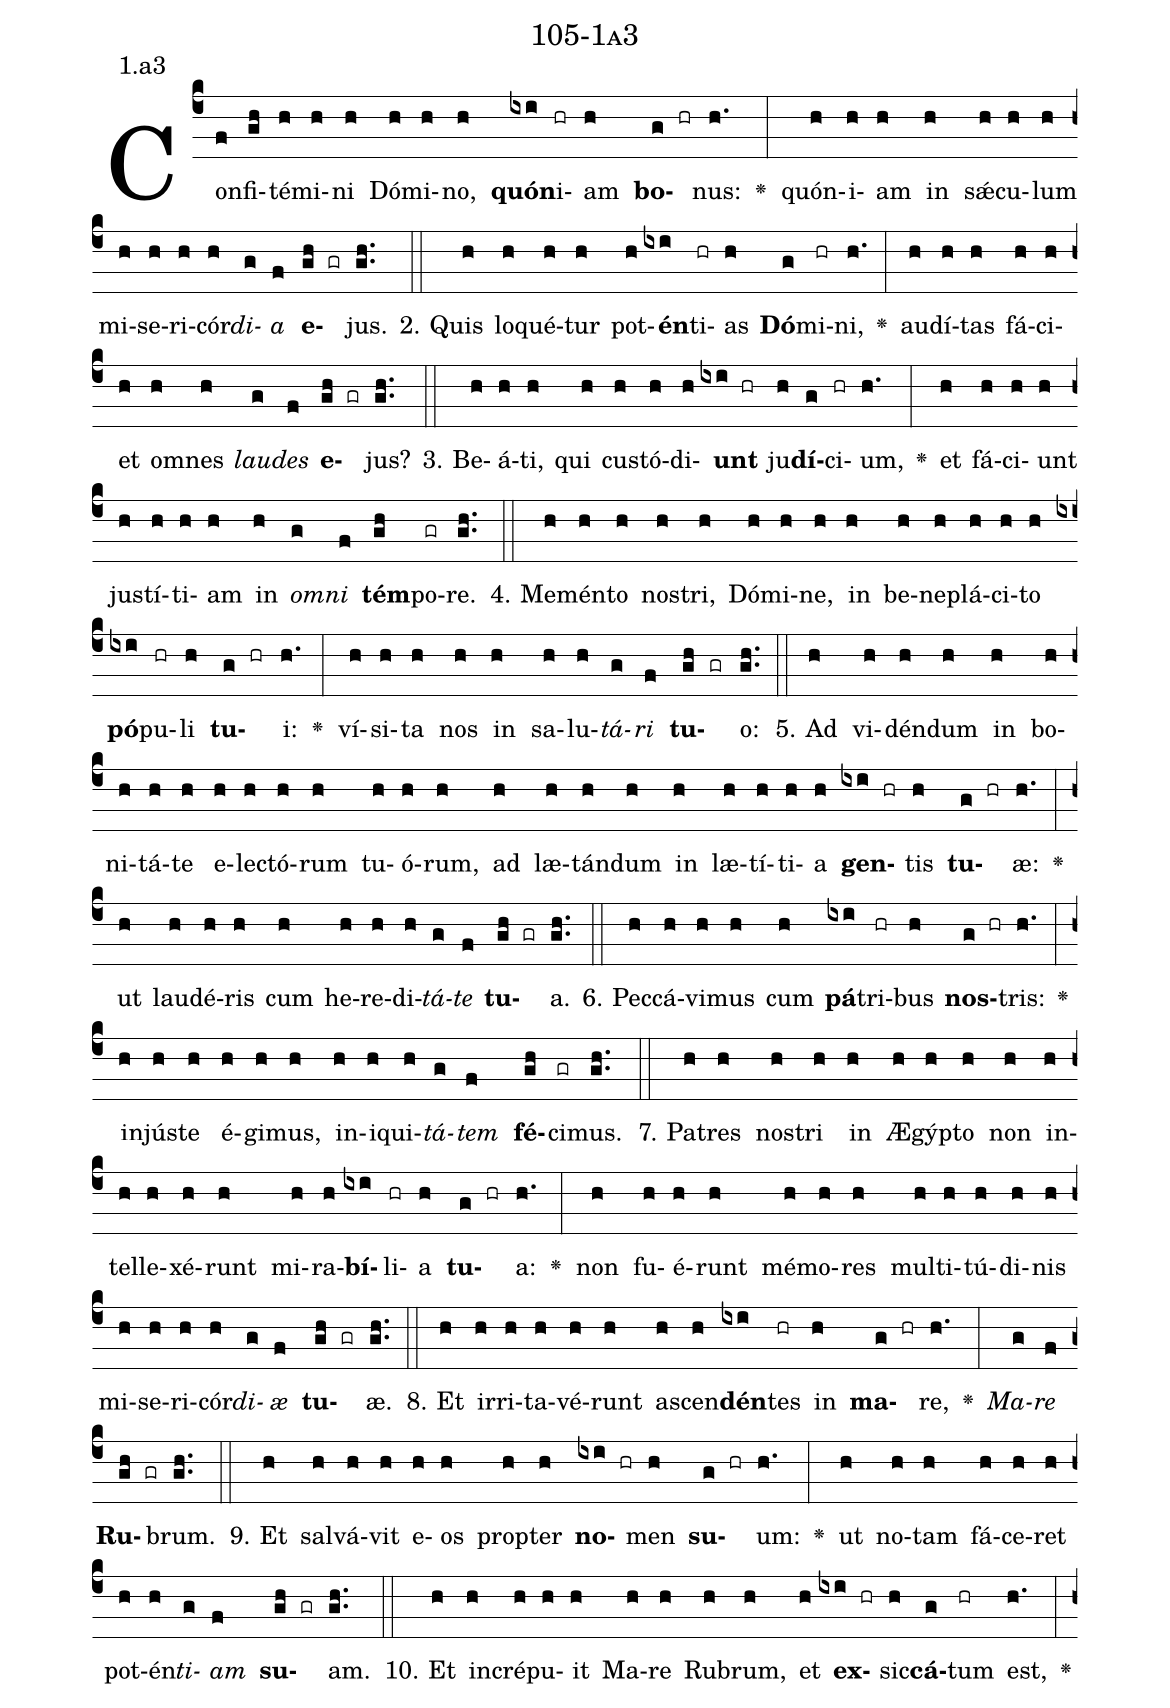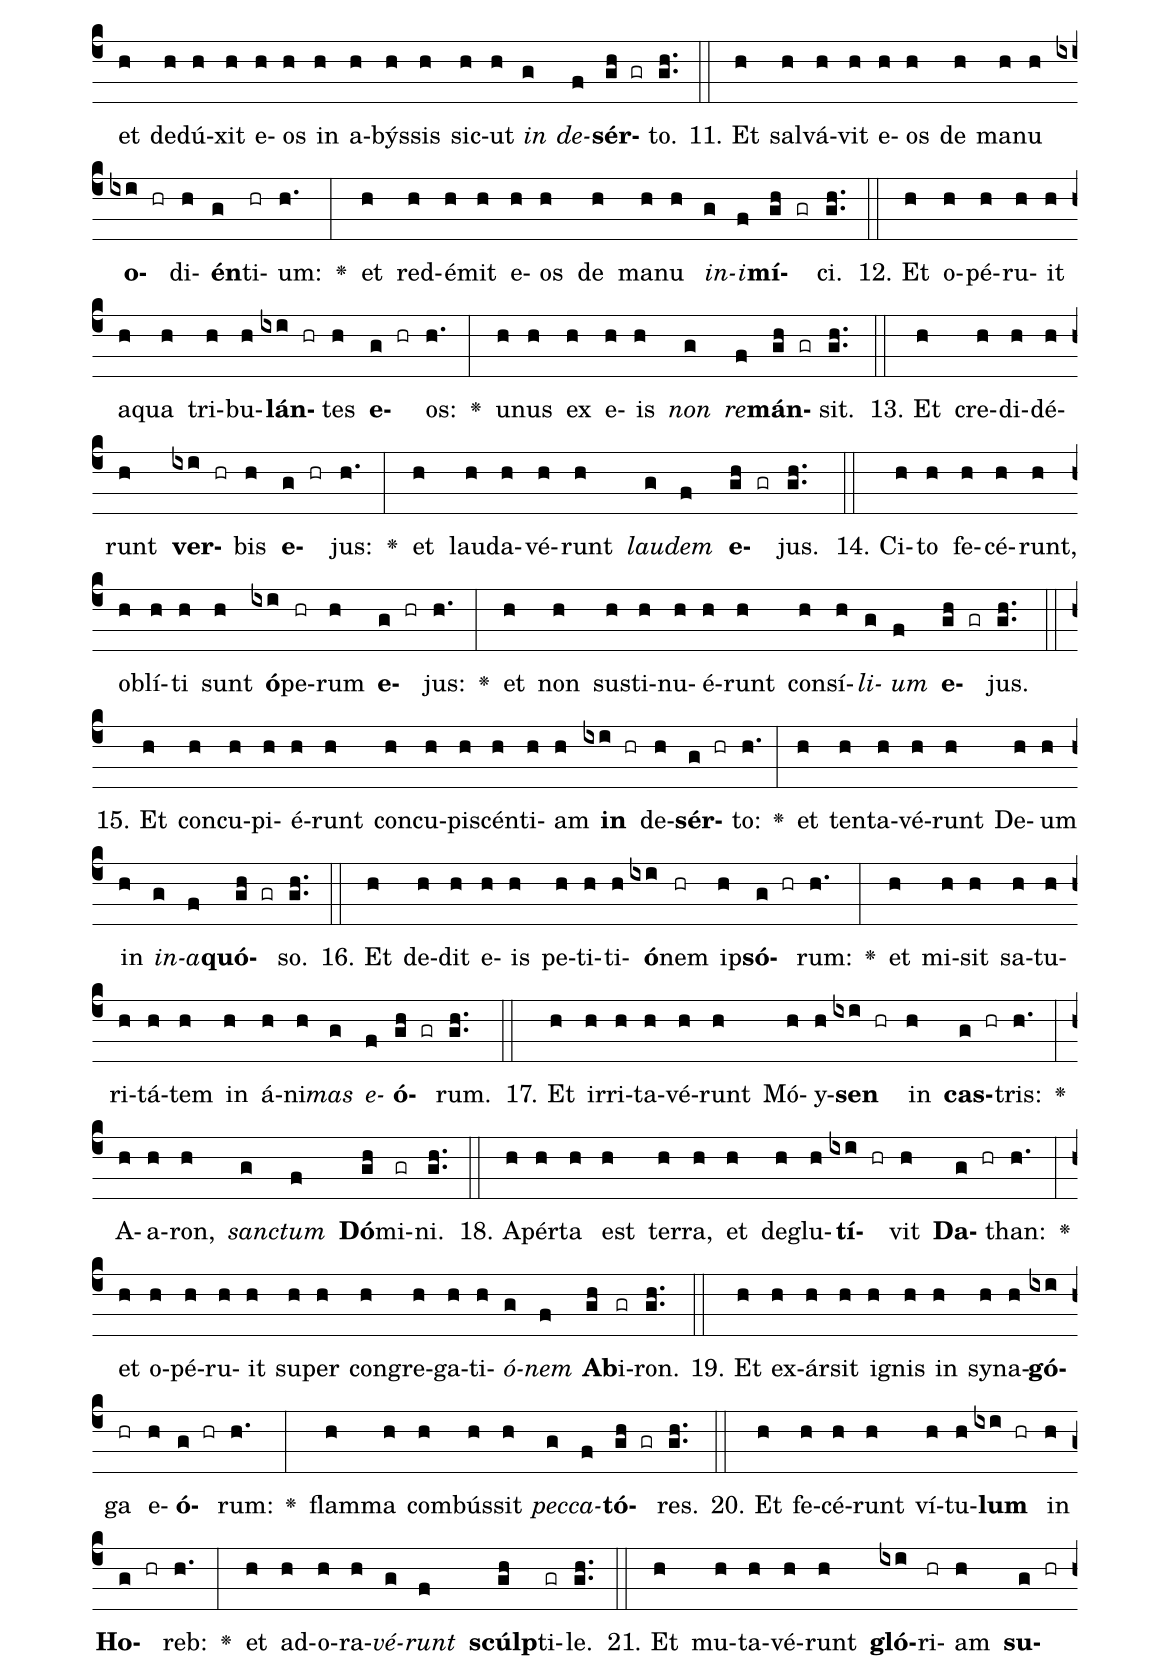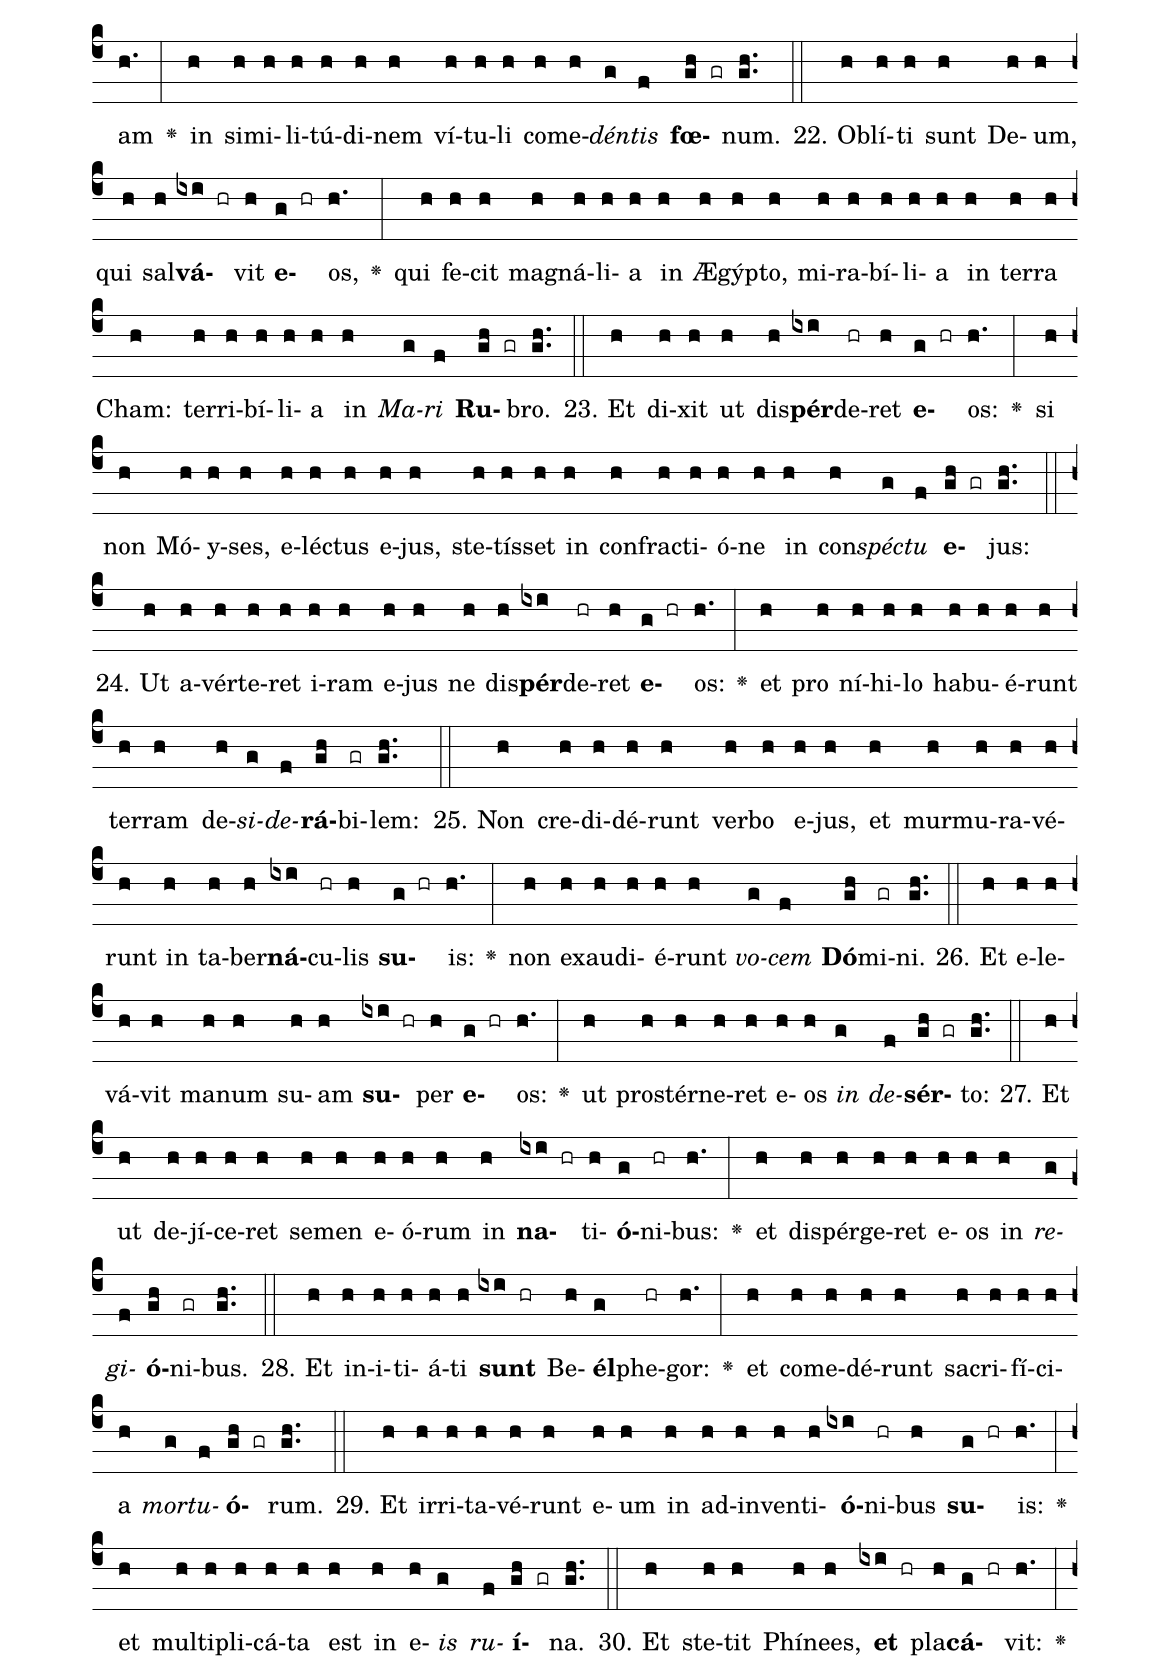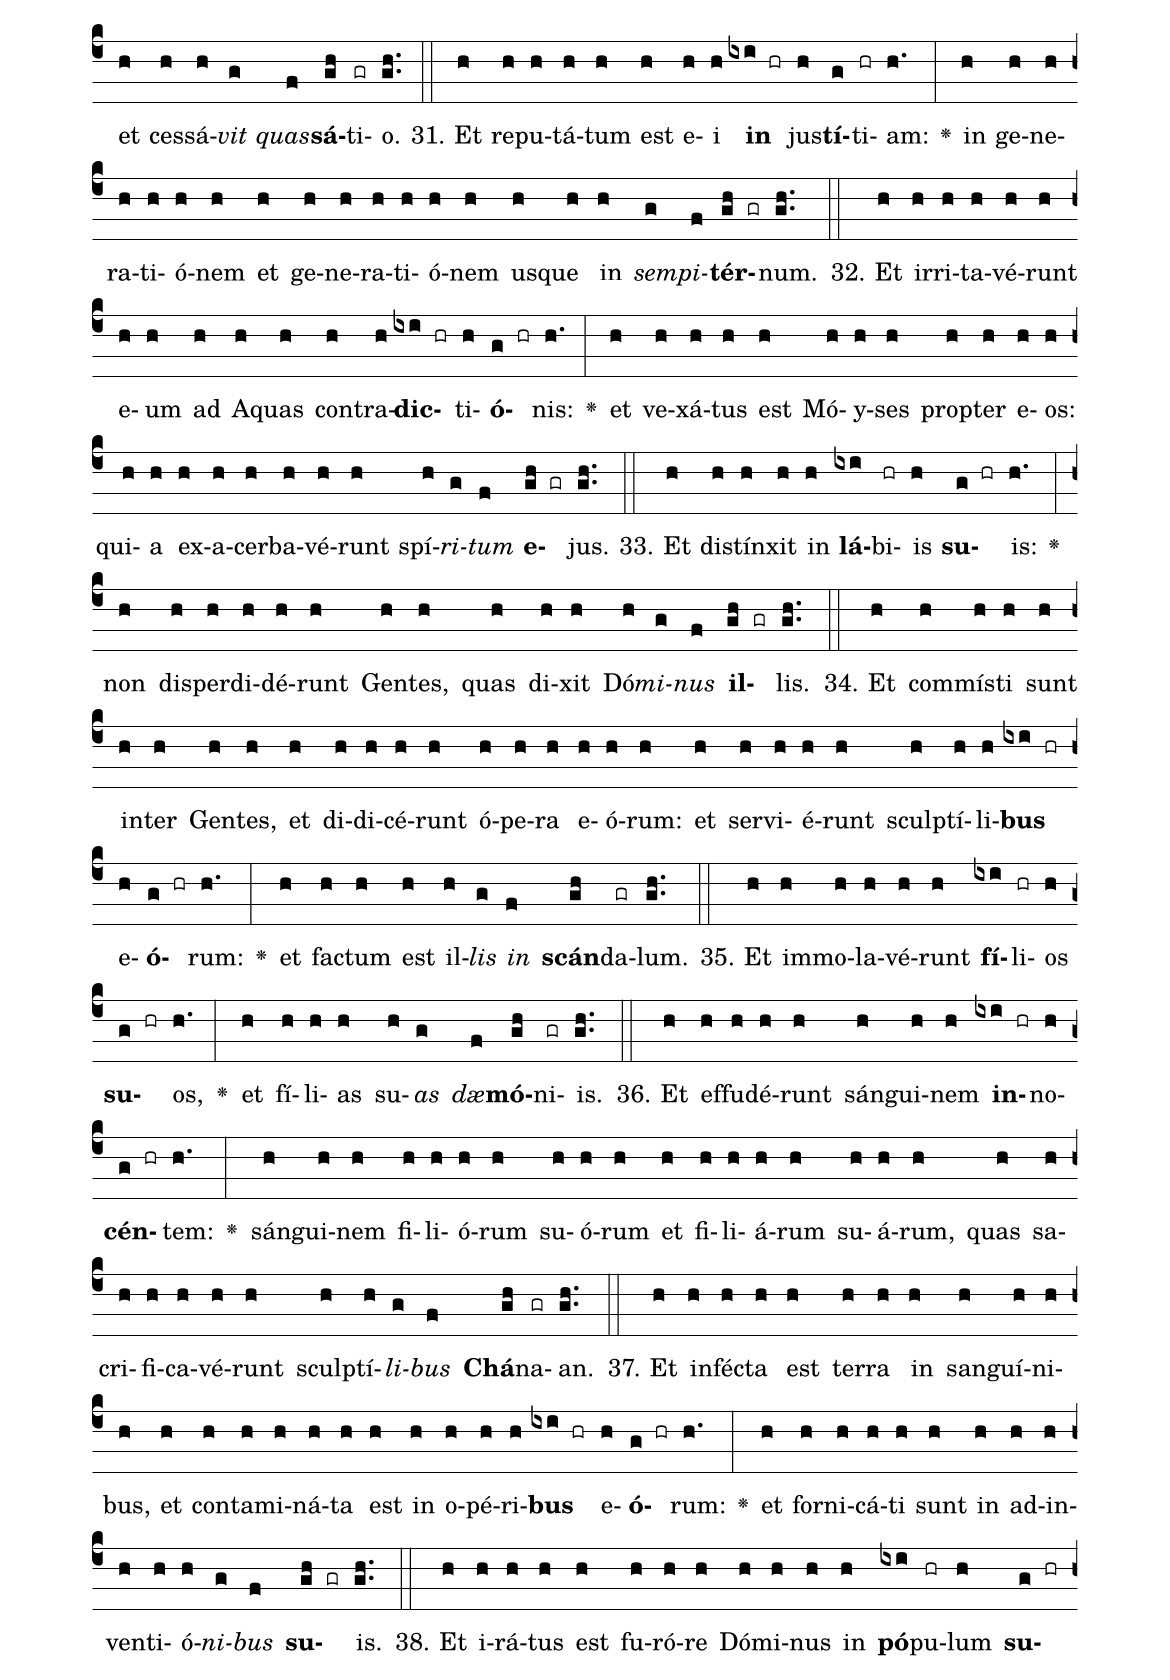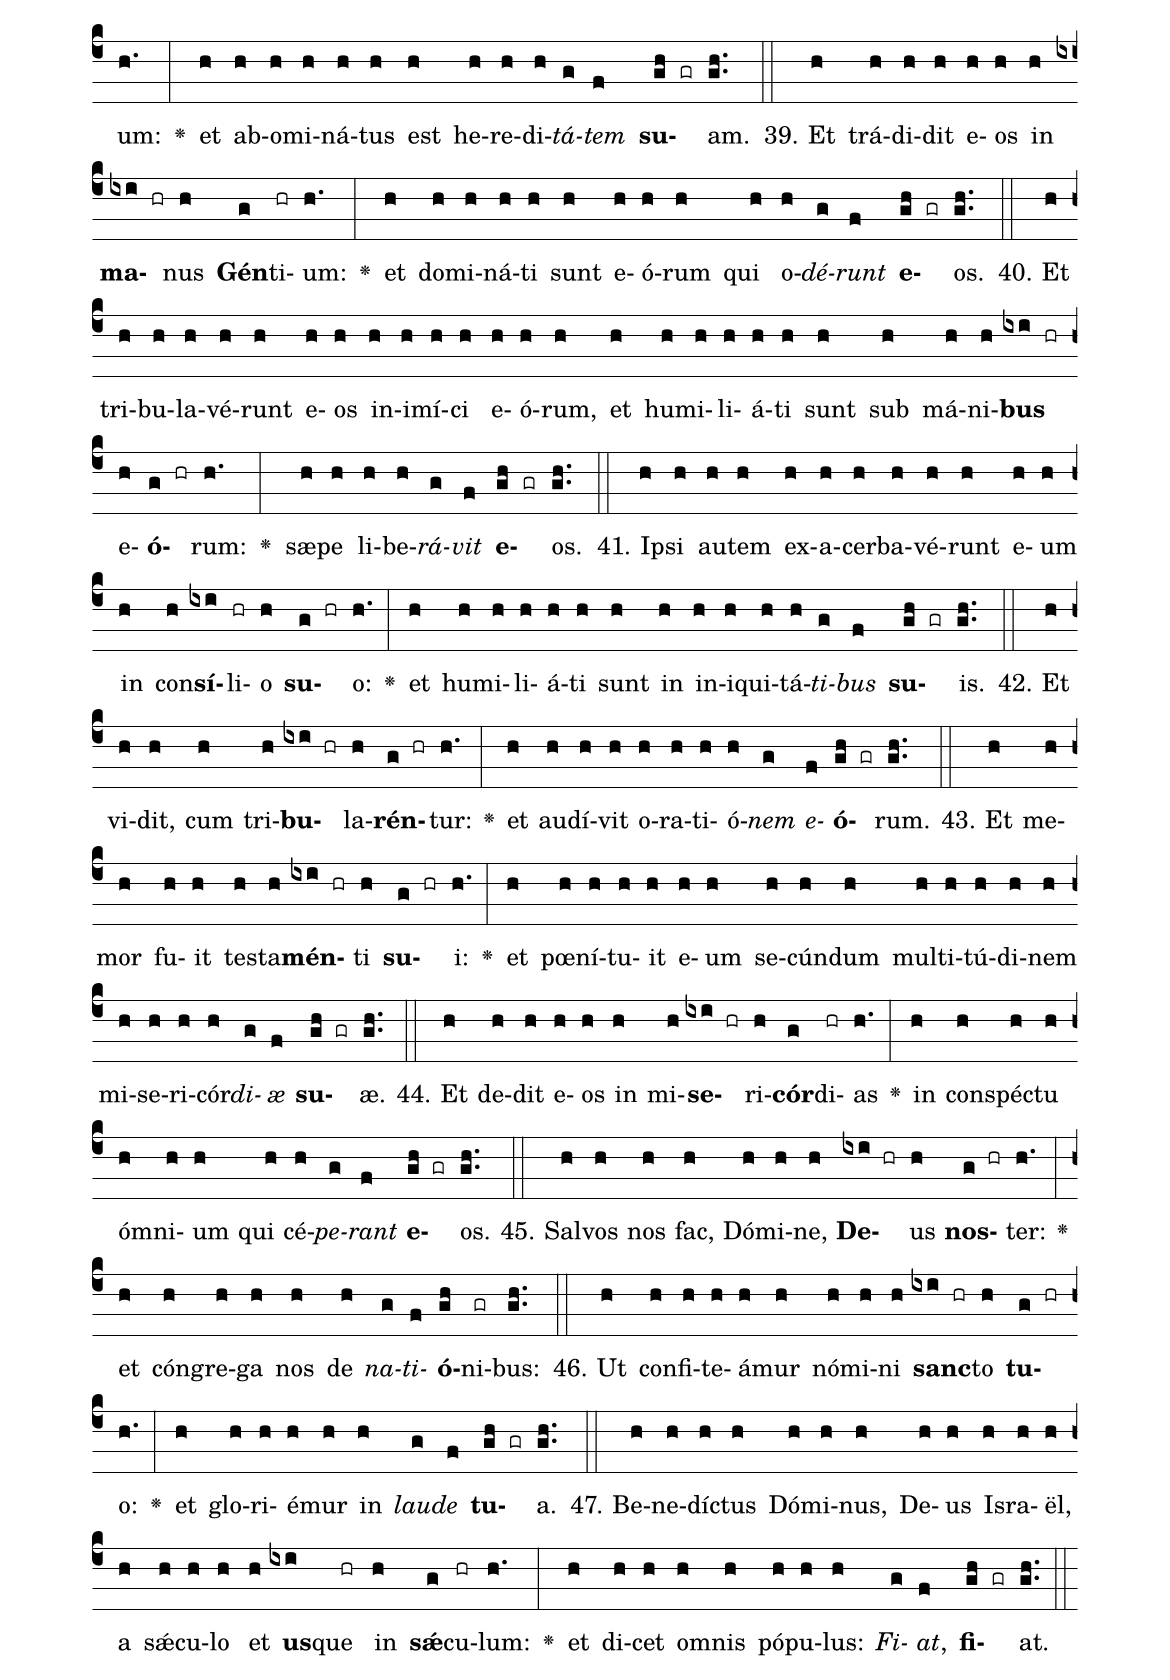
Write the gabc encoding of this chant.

name: 105-1a3;
annotation: 1.a3;
%%
(c4)Con(f)fi(gh)té(h)mi(h)ni(h) Dó(h)mi(h)no,(h) <b>quón</b>(ixi)i(hr)am(h) <b>bo</b>(g hr)nus:(h.) <v>\greheightstar</v>(:) quón(h)i(h)am(h) in(h) sǽ(h)cu(h)lum(h) mi(h)se(h)ri(h)cór(h)<i>di</i>(g)<i>a</i>(f) <b>e</b>(gh gr)jus.(gh..) (::)
2. Quis(h) lo(h)qué(h)tur(h) pot(h)<b>én</b>(ixi)ti(hr)as(h) <b>Dó</b>(g)mi(hr)ni,(h.) <v>\greheightstar</v>(:) au(h)dí(h)tas(h) fá(h)ci(h)et(h) om(h)nes(h) <i>lau</i>(g)<i>des</i>(f) <b>e</b>(gh gr)jus?(gh..) (::)
3. Be(h)á(h)ti,(h) qui(h) cus(h)tó(h)di(h)<b>unt</b>(ixi hr) ju(h)<b>dí</b>(g)ci(hr)um,(h.) <v>\greheightstar</v>(:) et(h) fá(h)ci(h)unt(h) jus(h)tí(h)ti(h)am(h) in(h) <i>om</i>(g)<i>ni</i>(f) <b>tém</b>(gh)po(gr)re.(gh..) (::)
4. Me(h)mén(h)to(h) nos(h)tri,(h) Dó(h)mi(h)ne,(h) in(h) be(h)ne(h)plá(h)ci(h)to(h) <b>pó</b>(ixi)pu(hr)li(h) <b>tu</b>(g hr)i:(h.) <v>\greheightstar</v>(:) ví(h)si(h)ta(h) nos(h) in(h) sa(h)lu(h)<i>tá</i>(g)<i>ri</i>(f) <b>tu</b>(gh gr)o:(gh..) (::)
5. Ad(h) vi(h)dén(h)dum(h) in(h) bo(h)ni(h)tá(h)te(h) e(h)lec(h)tó(h)rum(h) tu(h)ó(h)rum,(h) ad(h) læ(h)tán(h)dum(h) in(h) læ(h)tí(h)ti(h)a(h) <b>gen</b>(ixi hr)tis(h) <b>tu</b>(g hr)æ:(h.) <v>\greheightstar</v>(:) ut(h) lau(h)dé(h)ris(h) cum(h) he(h)re(h)di(h)<i>tá</i>(g)<i>te</i>(f) <b>tu</b>(gh gr)a.(gh..) (::)
6. Pec(h)cá(h)vi(h)mus(h) cum(h) <b>pá</b>(ixi)tri(hr)bus(h) <b>nos</b>(g hr)tris:(h.) <v>\greheightstar</v>(:) in(h)jús(h)te(h) é(h)gi(h)mus,(h) in(h)i(h)qui(h)<i>tá</i>(g)<i>tem</i>(f) <b>fé</b>(gh)ci(gr)mus.(gh..) (::)
7. Pa(h)tres(h) nos(h)tri(h) in(h) Æ(h)gýp(h)to(h) non(h) in(h)tel(h)le(h)xé(h)runt(h) mi(h)ra(h)<b>bí</b>(ixi)li(hr)a(h) <b>tu</b>(g hr)a:(h.) <v>\greheightstar</v>(:) non(h) fu(h)é(h)runt(h) mé(h)mo(h)res(h) mul(h)ti(h)tú(h)di(h)nis(h) mi(h)se(h)ri(h)cór(h)<i>di</i>(g)<i>æ</i>(f) <b>tu</b>(gh gr)æ.(gh..) (::)
8. Et(h) ir(h)ri(h)ta(h)vé(h)runt(h) a(h)scen(h)<b>dén</b>(ixi)tes(hr) in(h) <b>ma</b>(g hr)re,(h.) <v>\greheightstar</v>(:) <i>Ma</i>(g)<i>re</i>(f) <b>Ru</b>(gh gr)brum.(gh..) (::)
9. Et(h) sal(h)vá(h)vit(h) e(h)os(h) prop(h)ter(h) <b>no</b>(ixi hr)men(h) <b>su</b>(g hr)um:(h.) <v>\greheightstar</v>(:) ut(h) no(h)tam(h) fá(h)ce(h)ret(h) pot(h)én(h)<i>ti</i>(g)<i>am</i>(f) <b>su</b>(gh gr)am.(gh..) (::)
10. Et(h) in(h)cré(h)pu(h)it(h) Ma(h)re(h) Ru(h)brum,(h) et(h) <b>ex</b>(ixi hr)sic(h)<b>cá</b>(g)tum(hr) est,(h.) <v>\greheightstar</v>(:) et(h) de(h)dú(h)xit(h) e(h)os(h) in(h) a(h)býs(h)sis(h) sic(h)ut(h) <i>in</i>(g) <i>de</i>(f)<b>sér</b>(gh gr)to.(gh..) (::)
11. Et(h) sal(h)vá(h)vit(h) e(h)os(h) de(h) ma(h)nu(h) <b>o</b>(ixi hr)di(h)<b>én</b>(g)ti(hr)um:(h.) <v>\greheightstar</v>(:) et(h) red(h)é(h)mit(h) e(h)os(h) de(h) ma(h)nu(h) <i>in</i>(g)<i>i</i>(f)<b>mí</b>(gh gr)ci.(gh..) (::)
12. Et(h) o(h)pé(h)ru(h)it(h) a(h)qua(h) tri(h)bu(h)<b>lán</b>(ixi hr)tes(h) <b>e</b>(g hr)os:(h.) <v>\greheightstar</v>(:) u(h)nus(h) ex(h) e(h)is(h) <i>non</i>(g) <i>re</i>(f)<b>mán</b>(gh gr)sit.(gh..) (::)
13. Et(h) cre(h)di(h)dé(h)runt(h) <b>ver</b>(ixi hr)bis(h) <b>e</b>(g hr)jus:(h.) <v>\greheightstar</v>(:) et(h) lau(h)da(h)vé(h)runt(h) <i>lau</i>(g)<i>dem</i>(f) <b>e</b>(gh gr)jus.(gh..) (::)
14. Ci(h)to(h) fe(h)cé(h)runt,(h) ob(h)lí(h)ti(h) sunt(h) <b>ó</b>(ixi)pe(hr)rum(h) <b>e</b>(g hr)jus:(h.) <v>\greheightstar</v>(:) et(h) non(h) sus(h)ti(h)nu(h)é(h)runt(h) con(h)sí(h)<i>li</i>(g)<i>um</i>(f) <b>e</b>(gh gr)jus.(gh..) (::)
15. Et(h) con(h)cu(h)pi(h)é(h)runt(h) con(h)cu(h)pi(h)scén(h)ti(h)am(h) <b>in</b>(ixi hr) de(h)<b>sér</b>(g hr)to:(h.) <v>\greheightstar</v>(:) et(h) ten(h)ta(h)vé(h)runt(h) De(h)um(h) in(h) <i>in</i>(g)<i>a</i>(f)<b>quó</b>(gh gr)so.(gh..) (::)
16. Et(h) de(h)dit(h) e(h)is(h) pe(h)ti(h)ti(h)<b>ó</b>(ixi)nem(hr) ip(h)<b>só</b>(g hr)rum:(h.) <v>\greheightstar</v>(:) et(h) mi(h)sit(h) sa(h)tu(h)ri(h)tá(h)tem(h) in(h) á(h)ni(h)<i>mas</i>(g) <i>e</i>(f)<b>ó</b>(gh gr)rum.(gh..) (::)
17. Et(h) ir(h)ri(h)ta(h)vé(h)runt(h) Mó(h)y(h)<b>sen</b>(ixi hr) in(h) <b>cas</b>(g hr)tris:(h.) <v>\greheightstar</v>(:) A(h)a(h)ron,(h) <i>sanc</i>(g)<i>tum</i>(f) <b>Dó</b>(gh)mi(gr)ni.(gh..) (::)
18. A(h)pér(h)ta(h) est(h) ter(h)ra,(h) et(h) de(h)glu(h)<b>tí</b>(ixi hr)vit(h) <b>Da</b>(g hr)than:(h.) <v>\greheightstar</v>(:) et(h) o(h)pé(h)ru(h)it(h) su(h)per(h) con(h)gre(h)ga(h)ti(h)<i>ó</i>(g)<i>nem</i>(f) <b>Ab</b>(gh)i(gr)ron.(gh..) (::)
19. Et(h) ex(h)ár(h)sit(h) i(h)gnis(h) in(h) sy(h)na(h)<b>gó</b>(ixi)ga(hr) e(h)<b>ó</b>(g hr)rum:(h.) <v>\greheightstar</v>(:) flam(h)ma(h) com(h)bús(h)sit(h) <i>pec</i>(g)<i>ca</i>(f)<b>tó</b>(gh gr)res.(gh..) (::)
20. Et(h) fe(h)cé(h)runt(h) ví(h)tu(h)<b>lum</b>(ixi hr) in(h) <b>Ho</b>(g hr)reb:(h.) <v>\greheightstar</v>(:) et(h) ad(h)o(h)ra(h)<i>vé</i>(g)<i>runt</i>(f) <b>scúlp</b>(gh)ti(gr)le.(gh..) (::)
21. Et(h) mu(h)ta(h)vé(h)runt(h) <b>gló</b>(ixi)ri(hr)am(h) <b>su</b>(g hr)am(h.) <v>\greheightstar</v>(:) in(h) si(h)mi(h)li(h)tú(h)di(h)nem(h) ví(h)tu(h)li(h) com(h)e(h)<i>dén</i>(g)<i>tis</i>(f) <b>fœ</b>(gh gr)num.(gh..) (::)
22. Ob(h)lí(h)ti(h) sunt(h) De(h)um,(h) qui(h) sal(h)<b>vá</b>(ixi hr)vit(h) <b>e</b>(g hr)os,(h.) <v>\greheightstar</v>(:) qui(h) fe(h)cit(h) ma(h)gná(h)li(h)a(h) in(h) Æ(h)gýp(h)to,(h) mi(h)ra(h)bí(h)li(h)a(h) in(h) ter(h)ra(h) Cham:(h) ter(h)ri(h)bí(h)li(h)a(h) in(h) <i>Ma</i>(g)<i>ri</i>(f) <b>Ru</b>(gh gr)bro.(gh..) (::)
23. Et(h) di(h)xit(h) ut(h) dis(h)<b>pér</b>(ixi)de(hr)ret(h) <b>e</b>(g hr)os:(h.) <v>\greheightstar</v>(:) si(h) non(h) Mó(h)y(h)ses,(h) e(h)léc(h)tus(h) e(h)jus,(h) ste(h)tís(h)set(h) in(h) con(h)frac(h)ti(h)ó(h)ne(h) in(h) con(h)<i>spéc</i>(g)<i>tu</i>(f) <b>e</b>(gh gr)jus:(gh..) (::)
24. Ut(h) a(h)vér(h)te(h)ret(h) i(h)ram(h) e(h)jus(h) ne(h) dis(h)<b>pér</b>(ixi)de(hr)ret(h) <b>e</b>(g hr)os:(h.) <v>\greheightstar</v>(:) et(h) pro(h) ní(h)hi(h)lo(h) ha(h)bu(h)é(h)runt(h) ter(h)ram(h) de(h)<i>si</i>(g)<i>de</i>(f)<b>rá</b>(gh)bi(gr)lem:(gh..) (::)
25. Non(h) cre(h)di(h)dé(h)runt(h) ver(h)bo(h) e(h)jus,(h) et(h) mur(h)mu(h)ra(h)vé(h)runt(h) in(h) ta(h)ber(h)<b>ná</b>(ixi)cu(hr)lis(h) <b>su</b>(g hr)is:(h.) <v>\greheightstar</v>(:) non(h) ex(h)au(h)di(h)é(h)runt(h) <i>vo</i>(g)<i>cem</i>(f) <b>Dó</b>(gh)mi(gr)ni.(gh..) (::)
26. Et(h) e(h)le(h)vá(h)vit(h) ma(h)num(h) su(h)am(h) <b>su</b>(ixi hr)per(h) <b>e</b>(g hr)os:(h.) <v>\greheightstar</v>(:) ut(h) pro(h)stér(h)ne(h)ret(h) e(h)os(h) <i>in</i>(g) <i>de</i>(f)<b>sér</b>(gh gr)to:(gh..) (::)
27. Et(h) ut(h) de(h)jí(h)ce(h)ret(h) se(h)men(h) e(h)ó(h)rum(h) in(h) <b>na</b>(ixi hr)ti(h)<b>ó</b>(g)ni(hr)bus:(h.) <v>\greheightstar</v>(:) et(h) di(h)spér(h)ge(h)ret(h) e(h)os(h) in(h) <i>re</i>(g)<i>gi</i>(f)<b>ó</b>(gh)ni(gr)bus.(gh..) (::)
28. Et(h) in(h)i(h)ti(h)á(h)ti(h) <b>sunt</b>(ixi hr) Be(h)<b>él</b>(g)phe(hr)gor:(h.) <v>\greheightstar</v>(:) et(h) com(h)e(h)dé(h)runt(h) sa(h)cri(h)fí(h)ci(h)a(h) <i>mor</i>(g)<i>tu</i>(f)<b>ó</b>(gh gr)rum.(gh..) (::)
29. Et(h) ir(h)ri(h)ta(h)vé(h)runt(h) e(h)um(h) in(h) ad(h)in(h)ven(h)ti(h)<b>ó</b>(ixi)ni(hr)bus(h) <b>su</b>(g hr)is:(h.) <v>\greheightstar</v>(:) et(h) mul(h)ti(h)pli(h)cá(h)ta(h) est(h) in(h) e(h)<i>is</i>(g) <i>ru</i>(f)<b>í</b>(gh gr)na.(gh..) (::)
30. Et(h) ste(h)tit(h) Phí(h)nees,(h) <b>et</b>(ixi hr) pla(h)<b>cá</b>(g hr)vit:(h.) <v>\greheightstar</v>(:) et(h) ces(h)sá(h)<i>vit</i>(g) <i>quas</i>(f)<b>sá</b>(gh)ti(gr)o.(gh..) (::)
31. Et(h) re(h)pu(h)tá(h)tum(h) est(h) e(h)i(h) <b>in</b>(ixi hr) jus(h)<b>tí</b>(g)ti(hr)am:(h.) <v>\greheightstar</v>(:) in(h) ge(h)ne(h)ra(h)ti(h)ó(h)nem(h) et(h) ge(h)ne(h)ra(h)ti(h)ó(h)nem(h) us(h)que(h) in(h) <i>sem</i>(g)<i>pi</i>(f)<b>tér</b>(gh gr)num.(gh..) (::)
32. Et(h) ir(h)ri(h)ta(h)vé(h)runt(h) e(h)um(h) ad(h) A(h)quas(h) con(h)tra(h)<b>dic</b>(ixi hr)ti(h)<b>ó</b>(g hr)nis:(h.) <v>\greheightstar</v>(:) et(h) ve(h)xá(h)tus(h) est(h) Mó(h)y(h)ses(h) prop(h)ter(h) e(h)os:(h) qui(h)a(h) ex(h)a(h)cer(h)ba(h)vé(h)runt(h) spí(h)<i>ri</i>(g)<i>tum</i>(f) <b>e</b>(gh gr)jus.(gh..) (::)
33. Et(h) di(h)stín(h)xit(h) in(h) <b>lá</b>(ixi)bi(hr)is(h) <b>su</b>(g hr)is:(h.) <v>\greheightstar</v>(:) non(h) dis(h)per(h)di(h)dé(h)runt(h) Gen(h)tes,(h) quas(h) di(h)xit(h) Dó(h)<i>mi</i>(g)<i>nus</i>(f) <b>il</b>(gh gr)lis.(gh..) (::)
34. Et(h) com(h)mís(h)ti(h) sunt(h) in(h)ter(h) Gen(h)tes,(h) et(h) di(h)di(h)cé(h)runt(h) ó(h)pe(h)ra(h) e(h)ó(h)rum:(h) et(h) ser(h)vi(h)é(h)runt(h) sculp(h)tí(h)li(h)<b>bus</b>(ixi hr) e(h)<b>ó</b>(g hr)rum:(h.) <v>\greheightstar</v>(:) et(h) fac(h)tum(h) est(h) il(h)<i>lis</i>(g) <i>in</i>(f) <b>scán</b>(gh)da(gr)lum.(gh..) (::)
35. Et(h) im(h)mo(h)la(h)vé(h)runt(h) <b>fí</b>(ixi)li(hr)os(h) <b>su</b>(g hr)os,(h.) <v>\greheightstar</v>(:) et(h) fí(h)li(h)as(h) su(h)<i>as</i>(g) <i>dæ</i>(f)<b>mó</b>(gh)ni(gr)is.(gh..) (::)
36. Et(h) ef(h)fu(h)dé(h)runt(h) sán(h)gui(h)nem(h) <b>in</b>(ixi hr)no(h)<b>cén</b>(g hr)tem:(h.) <v>\greheightstar</v>(:) sán(h)gui(h)nem(h) fi(h)li(h)ó(h)rum(h) su(h)ó(h)rum(h) et(h) fi(h)li(h)á(h)rum(h) su(h)á(h)rum,(h) quas(h) sa(h)cri(h)fi(h)ca(h)vé(h)runt(h) sculp(h)tí(h)<i>li</i>(g)<i>bus</i>(f) <b>Chá</b>(gh)na(gr)an.(gh..) (::)
37. Et(h) in(h)féc(h)ta(h) est(h) ter(h)ra(h) in(h) san(h)guí(h)ni(h)bus,(h) et(h) con(h)ta(h)mi(h)ná(h)ta(h) est(h) in(h) o(h)pé(h)ri(h)<b>bus</b>(ixi hr) e(h)<b>ó</b>(g hr)rum:(h.) <v>\greheightstar</v>(:) et(h) for(h)ni(h)cá(h)ti(h) sunt(h) in(h) ad(h)in(h)ven(h)ti(h)ó(h)<i>ni</i>(g)<i>bus</i>(f) <b>su</b>(gh gr)is.(gh..) (::)
38. Et(h) i(h)rá(h)tus(h) est(h) fu(h)ró(h)re(h) Dó(h)mi(h)nus(h) in(h) <b>pó</b>(ixi)pu(hr)lum(h) <b>su</b>(g hr)um:(h.) <v>\greheightstar</v>(:) et(h) ab(h)o(h)mi(h)ná(h)tus(h) est(h) he(h)re(h)di(h)<i>tá</i>(g)<i>tem</i>(f) <b>su</b>(gh gr)am.(gh..) (::)
39. Et(h) trá(h)di(h)dit(h) e(h)os(h) in(h) <b>ma</b>(ixi hr)nus(h) <b>Gén</b>(g)ti(hr)um:(h.) <v>\greheightstar</v>(:) et(h) do(h)mi(h)ná(h)ti(h) sunt(h) e(h)ó(h)rum(h) qui(h) o(h)<i>dé</i>(g)<i>runt</i>(f) <b>e</b>(gh gr)os.(gh..) (::)
40. Et(h) tri(h)bu(h)la(h)vé(h)runt(h) e(h)os(h) in(h)i(h)mí(h)ci(h) e(h)ó(h)rum,(h) et(h) hu(h)mi(h)li(h)á(h)ti(h) sunt(h) sub(h) má(h)ni(h)<b>bus</b>(ixi hr) e(h)<b>ó</b>(g hr)rum:(h.) <v>\greheightstar</v>(:) sæ(h)pe(h) li(h)be(h)<i>rá</i>(g)<i>vit</i>(f) <b>e</b>(gh gr)os.(gh..) (::)
41. Ip(h)si(h) au(h)tem(h) ex(h)a(h)cer(h)ba(h)vé(h)runt(h) e(h)um(h) in(h) con(h)<b>sí</b>(ixi)li(hr)o(h) <b>su</b>(g hr)o:(h.) <v>\greheightstar</v>(:) et(h) hu(h)mi(h)li(h)á(h)ti(h) sunt(h) in(h) in(h)i(h)qui(h)tá(h)<i>ti</i>(g)<i>bus</i>(f) <b>su</b>(gh gr)is.(gh..) (::)
42. Et(h) vi(h)dit,(h) cum(h) tri(h)<b>bu</b>(ixi hr)la(h)<b>rén</b>(g hr)tur:(h.) <v>\greheightstar</v>(:) et(h) au(h)dí(h)vit(h) o(h)ra(h)ti(h)ó(h)<i>nem</i>(g) <i>e</i>(f)<b>ó</b>(gh gr)rum.(gh..) (::)
43. Et(h) me(h)mor(h) fu(h)it(h) tes(h)ta(h)<b>mén</b>(ixi hr)ti(h) <b>su</b>(g hr)i:(h.) <v>\greheightstar</v>(:) et(h) pœ(h)ní(h)tu(h)it(h) e(h)um(h) se(h)cún(h)dum(h) mul(h)ti(h)tú(h)di(h)nem(h) mi(h)se(h)ri(h)cór(h)<i>di</i>(g)<i>æ</i>(f) <b>su</b>(gh gr)æ.(gh..) (::)
44. Et(h) de(h)dit(h) e(h)os(h) in(h) mi(h)<b>se</b>(ixi hr)ri(h)<b>cór</b>(g)di(hr)as(h.) <v>\greheightstar</v>(:) in(h) con(h)spéc(h)tu(h) óm(h)ni(h)um(h) qui(h) cé(h)<i>pe</i>(g)<i>rant</i>(f) <b>e</b>(gh gr)os.(gh..) (::)
45. Sal(h)vos(h) nos(h) fac,(h) Dó(h)mi(h)ne,(h) <b>De</b>(ixi hr)us(h) <b>nos</b>(g hr)ter:(h.) <v>\greheightstar</v>(:) et(h) cón(h)gre(h)ga(h) nos(h) de(h) <i>na</i>(g)<i>ti</i>(f)<b>ó</b>(gh)ni(gr)bus:(gh..) (::)
46. Ut(h) con(h)fi(h)te(h)á(h)mur(h) nó(h)mi(h)ni(h) <b>sanc</b>(ixi hr)to(h) <b>tu</b>(g hr)o:(h.) <v>\greheightstar</v>(:) et(h) glo(h)ri(h)é(h)mur(h) in(h) <i>lau</i>(g)<i>de</i>(f) <b>tu</b>(gh gr)a.(gh..) (::)
47. Be(h)ne(h)díc(h)tus(h) Dó(h)mi(h)nus,(h) De(h)us(h) Is(h)ra(h)ël,(h) a(h) sǽ(h)cu(h)lo(h) et(h) <b>us</b>(ixi)que(hr) in(h) <b>sǽ</b>(g)cu(hr)lum:(h.) <v>\greheightstar</v>(:) et(h) di(h)cet(h) om(h)nis(h) pó(h)pu(h)lus:(h) <i>Fi</i>(g)<i>at</i>,(f) <b>fi</b>(gh gr)at.(gh..) (::)
